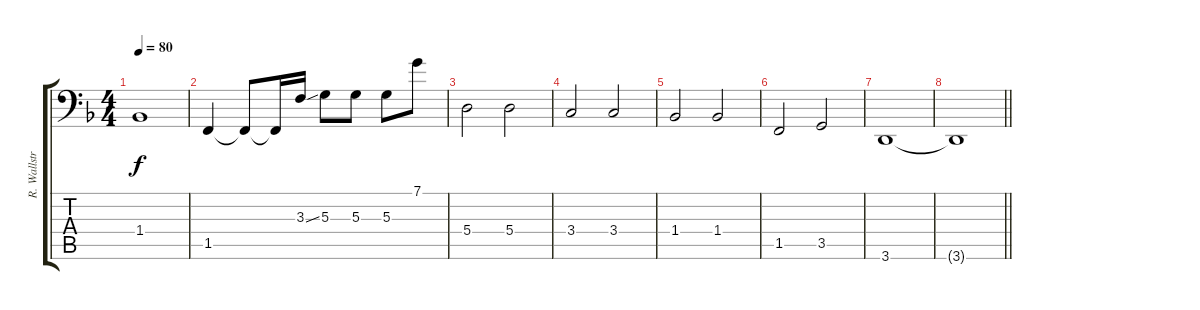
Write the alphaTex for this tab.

\track ("R. Wallström (Bass)" "R. Wallstr") {instrument electricbassfinger}
\staff {score tabs}
\tuning (C3 G2 D2 A1 E1 B0) {hide}
\ts (4 4)
\tempo 80
\clef f4
\ks dminor
1.4.1{dy f} |
1.5.4 1.5{t}.8 1.5{t}.16 3.3{ss}.16 5.3.8 5.3.8 5.3.8 7.1.8 |
5.4.2 5.4.2 |
3.4.2 3.4.2 |
1.4.2 1.4.2 |
1.5.2 3.5.2 |
3.6.1 |
\barLineRight lightlight
3.6{t}.1
